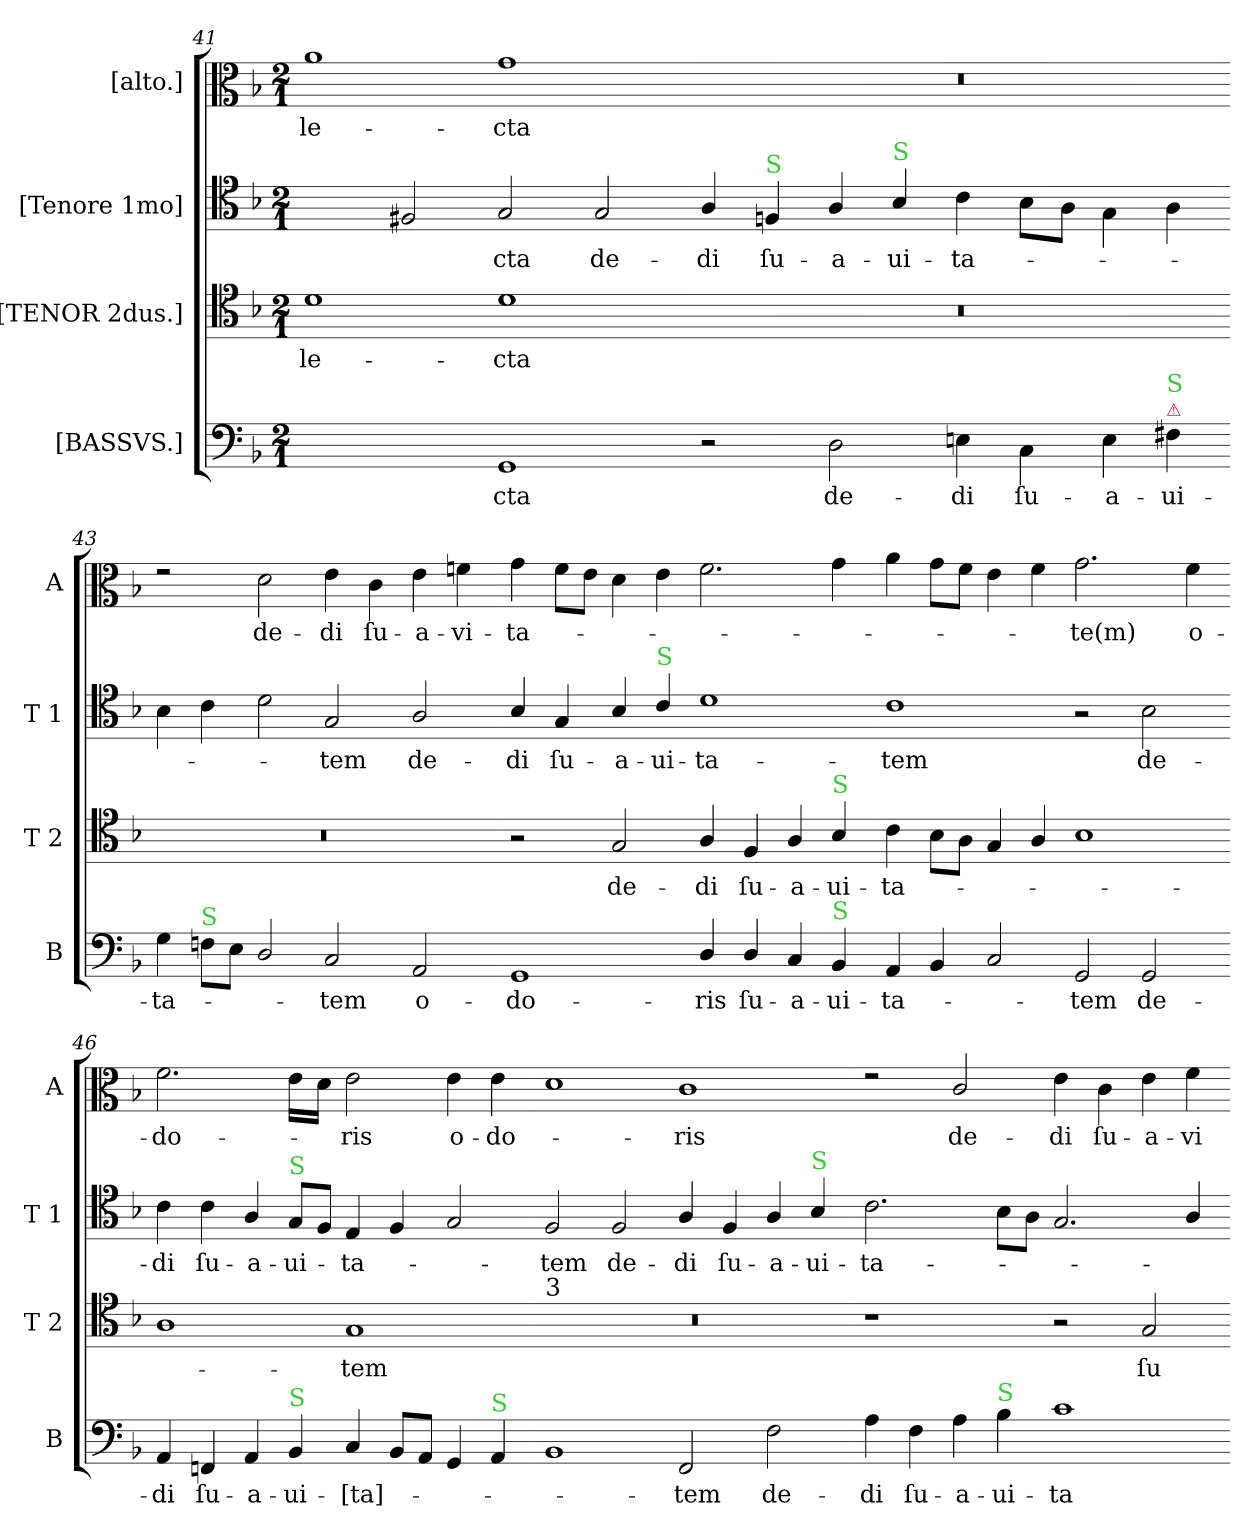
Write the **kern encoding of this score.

**kern	**text	**kern	**text	**kern	**text	**kern	**text
*part4	*part4	*part3	*part3	*part2	*part2	*part1	*part1
*staff4	*staff4	*staff3	*staff3	*staff2	*staff2	*staff1	*staff1
*I"[BASSVS.]	*	*I"[TENOR 2dus.]	*	*I"[Tenore 1mo]	*	*I"[alto.]	*
*I'B	*	*I'T 2	*	*I'T 1	*	*I'A	*
*clefF4	*	*clefC4	*	*clefC4	*	*clefC3	*
*k[b-]	*	*k[b-]	*	*k[b-]	*	*k[b-]	*
*M2/1	*	*M2/1	*	*M2/1	*	*M2/1	*
=41	=41	=41	=41	=41	=41	=41	=41
1ryy	.	1d	-le-	2ryy	.	1a	-le-
.	.	.	.	2F#X/	.	.	.
1GG	-cta	1d	-cta	2G/	-cta	1g	-cta
.	.	.	.	2G/	de-	.	.
=42-	=42-	=42-	=42-	=42-	=42-	=42-	=42-
2r	.	0r	.	4A/	-di	0r	.
!	!	!	!	!LO:TX:a:color=limegreen:t=S	!	!	!
.	.	.	.	4Fn/	ſu-	.	.
2D\	de-	.	.	4A/	-a-	.	.
!	!	!	!	!LO:TX:a:color=limegreen:t=S	!	!	!
.	.	.	.	4B-/	-ui-	.	.
4En\	-di	.	.	4c\	-ta-	.	.
4C\	ſu-	.	.	8B-\L	.	.	.
.	.	.	.	8A\J	.	.	.
4E\	-a-	.	.	4G\	.	.	.
!LO:TX:a:color=crimson:t=⚠	!	!	!	!	!	!	!
!LO:TX:a:color=limegreen:t=S	!	!	!	!	!	!	!
4F#X\	-ui-	.	.	4A\	.	.	.
=43-	=43-	=43-	=43-	=43-	=43-	=43-	=43-
4G\	-ta-	0r	.	4B-\	.	2re	.
!LO:TX:a:color=limegreen:t=S	!	!	!	!	!	!	!
8Fn\L	.	.	.	4c\	.	.	.
8E\J	.	.	.	.	.	.	.
2D/	.	.	.	2d\	.	2d\	de-
2C/	tem	.	.	2G/	-tem	4e\	-di
.	.	.	.	.	.	4c\	ſu-
2AA/	o-	.	.	2A/	de-	4e\	-a-
.	.	.	.	.	.	4fn\	-vi-
=44-	=44-	=44-	=44-	=44-	=44-	=44-	=44-
1GG	-do-	2r	.	4B-/	-di	4g\	-ta-
.	.	.	.	4G/	ſu-	8f\L	.
.	.	.	.	.	.	8e\J	.
.	.	2G/	de-	4B-/	-a-	4d\	.
!	!	!	!	!LO:TX:a:color=limegreen:t=S	!	!	!
.	.	.	.	4c/	-ui-	4e\	.
4D/	-ris	4A/	-di	1d	-ta-	2.f\	.
4D/	ſu-	4F/	ſu-	.	.	.	.
4C/	-a-	4A/	-a-	.	.	.	.
!	!	!LO:TX:a:color=limegreen:t=S	!	!	!	!	!
!LO:TX:a:color=limegreen:t=S	!	!	!	!	!	!	!
4BB-/	-ui-	4B-/	-ui-	.	.	4g\	.
=45-	=45-	=45-	=45-	=45-	=45-	=45-	=45-
4AA/	-ta-	4c\	-ta-	1c	-tem	4a\	.
4BB-/	.	8B-\L	.	.	.	8g\L	.
.	.	8A\J	.	.	.	8f\J	.
2C/	.	4G/	.	.	.	4e\	.
.	.	4A/	.	.	.	4f\	.
2GG/	tem	1B-	.	2r	.	2.g\	-te(m)
2GG/	de-	.	.	2B-\	de-	.	.
.	.	.	.	.	.	4f\	o-
=46-	=46-	=46-	=46-	=46-	=46-	=46-	=46-
4AA/	-di	1A	.	4c\	-di	2.f\	-do-
4FFn/	ſu-	.	.	4c\	ſu-	.	.
4AA/	-a-	.	.	4A/	-a-	.	.
!	!	!	!	!LO:TX:a:color=limegreen:t=S	!	!	!
!LO:TX:a:color=limegreen:t=S	!	!	!	!	!	!	!
!	!	!	!	!	!	!LO:N:vis=16	!
4BB-/	-ui-	.	.	8G/L	-ui-	8e\LL	.
!	!	!	!	!	!	!LO:N:vis=16	!
.	.	.	.	8F/J	.	8d\JJ	.
4C/	-[ta]-	1G	-tem	4E/	-ta-	2e\	-ris
8BB-/L	.	.	.	4F/	.	.	.
8AA/J	.	.	.	.	.	.	.
4GG/	.	.	.	2G/	.	4e\	o-
!LO:TX:a:color=limegreen:t=S	!	!	!	!	!	!	!
4AA/	.	.	.	.	.	4e\	-do-
=47-	=47-	=47-	=47-	=47-	=47-	=47-	=47-
!	!	!LO:TX:a:t=3	!	!	!	!	!
1BB-	.	0r	.	2F/	-tem	1d	.
.	.	.	.	2F/	de-	.	.
2FF/	tem	.	.	4A/	-di	1c	-ris
.	.	.	.	4F/	ſu-	.	.
2F\	de-	.	.	4A/	-a-	.	.
!	!	!	!	!LO:TX:a:color=limegreen:t=S	!	!	!
.	.	.	.	4B-/	-ui-	.	.
=48-	=48-	=48-	=48-	=48-	=48-	=48-	=48-
4A\	-di	1r	.	2.c\	-ta-	2re	.
4F\	ſu-	.	.	.	.	.	.
4A\	-a-	.	.	.	.	2c/	de-
!LO:TX:a:color=limegreen:t=S	!	!	!	!	!	!	!
4B-\	-ui-	.	.	8B-\L	.	.	.
.	.	.	.	8A\J	.	.	.
1c	-ta-	2r	.	2.G/	.	4e\	-di
.	.	.	.	.	.	4c\	ſu-
!	!	!	!LO:LY:i	!	!	!	!
.	.	2G/	ſu-	.	.	4e\	-a-
.	.	.	.	4A/	.	4f\	-vi-
=-	=-	=-	=-	=-	=-	=-	=-
*-	*-	*-	*-	*-	*-	*-	*-
